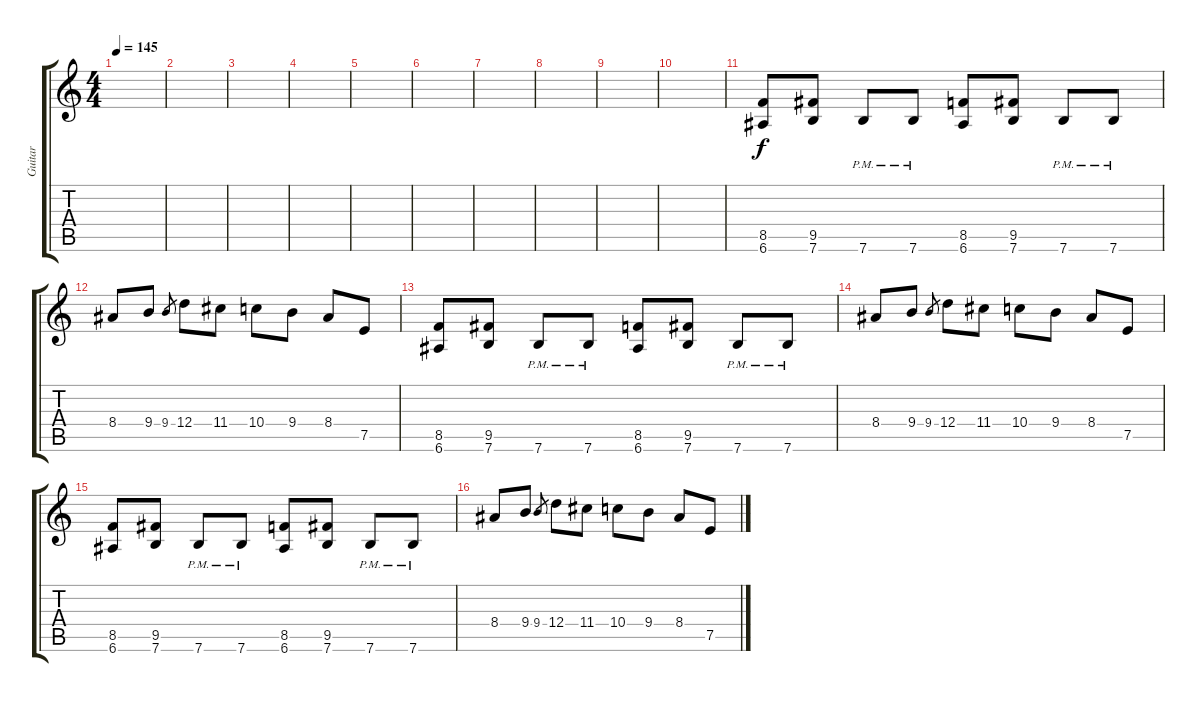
\track ("Guitar" "Guitar") {instrument distortionguitar}
\staff {score tabs}
\tuning (E4 B3 G3 D3 A2 E2) {hide}
\ts (4 4)
\tempo 145
\clef g2
\ks c
|
|
|
|
|
|
|
|
|
|
(8.5 6.6).8 (9.5 7.6).8 7.6{pm}.8 7.6{pm}.8 (8.5 6.6).8 (9.5 7.6).8 7.6{pm}.8 7.6{pm}.8 |
8.4.8 9.4.8 9.4.8{gr} 12.4.8 11.4.8 10.4.8 9.4.8 8.4.8 7.5.8 |
(8.5 6.6).8 (9.5 7.6).8 7.6{pm}.8 7.6{pm}.8 (8.5 6.6).8 (9.5 7.6).8 7.6{pm}.8 7.6{pm}.8 |
8.4.8 9.4.8 9.4.8{gr} 12.4.8 11.4.8 10.4.8 9.4.8 8.4.8 7.5.8 |
(8.5 6.6).8 (9.5 7.6).8 7.6{pm}.8 7.6{pm}.8 (8.5 6.6).8 (9.5 7.6).8 7.6{pm}.8 7.6{pm}.8 |
8.4.8 9.4.8 9.4.8{gr} 12.4.8 11.4.8 10.4.8 9.4.8 8.4.8 7.5.8
